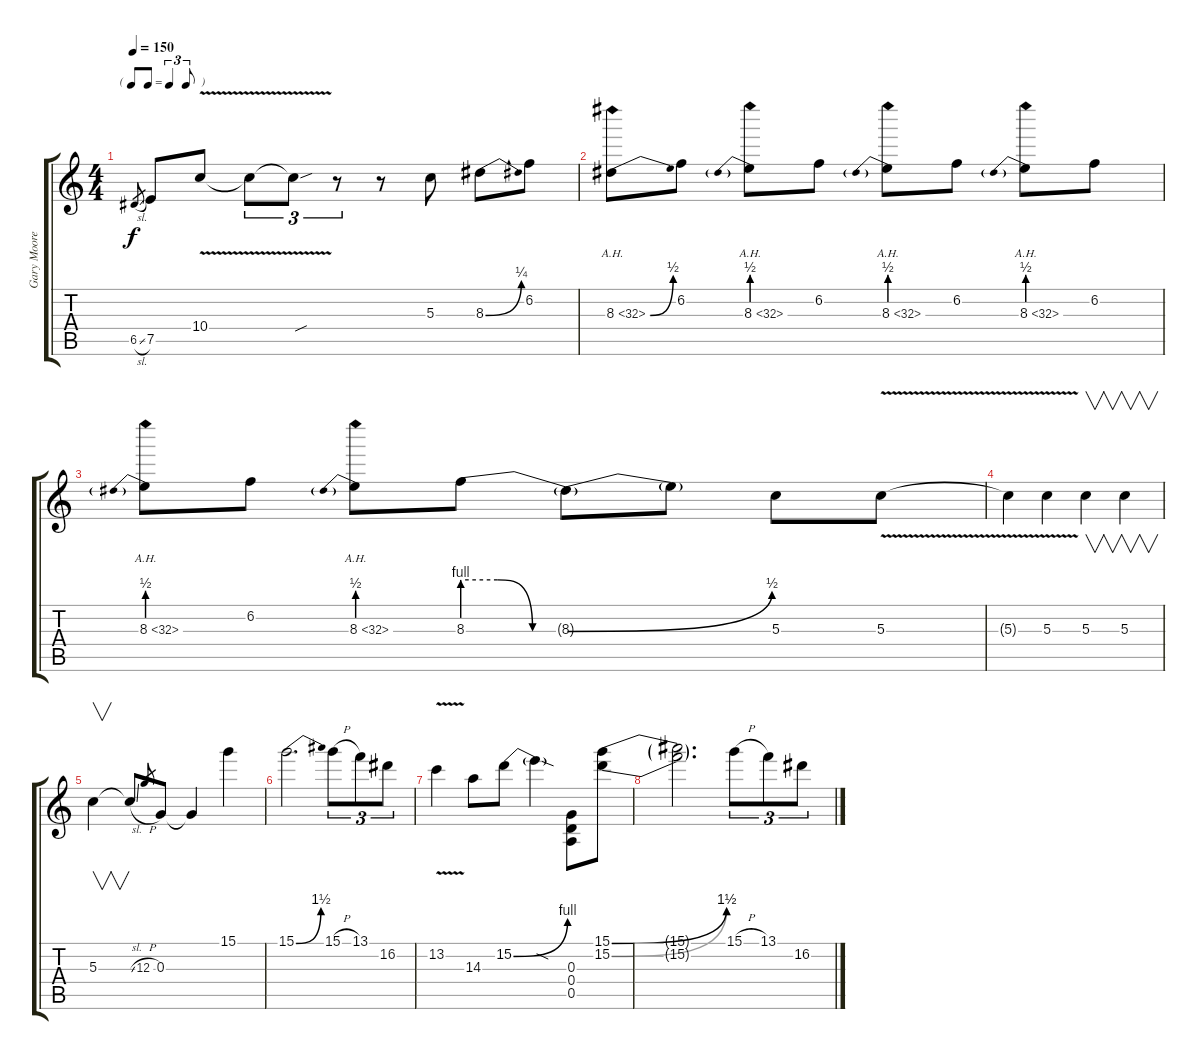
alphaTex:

\track ("Gary Moore - overdrive elctric" "Gary Moore") {instrument overdrivenguitar}
\staff {score tabs}
\tuning (E4 B3 G3 D3 A2 E2) {hide}
\ts (4 4)
\tf triplet8th
\tempo 150
\clef g2
\ks c
6.5{sl}.8{gr dy f} 7.5.8 10.4{v}.8 10.4{v t}.8{tu (3 2)} 10.4{sou t}.8{tu (3 2)} r.8{tu (3 2)} r.8 5.3.8 8.3{be (bend 0 0 60 1)}.8 6.2.8 |
8.3{be (bend 0 0 60 2) ah 24}.8 6.2.8 8.3{be (prebend 0 2 60 2) ah 24}.8 6.2.8 8.3{be (prebend 0 2 60 2) ah 24}.8 6.2.8 8.3{be (prebend 0 2 60 2) ah 24}.8 6.2.8 |
8.3{be (prebend 0 2 60 2) ah 24}.8 6.2.8 8.3{be (prebend 0 2 60 2) ah 24}.8 8.3{be (custom 0 4 20 4 40 0 60 0)}.8 8.3{be (bend 0 0 60 2) t}.8 8.3{t}.8 5.3.8 5.3{v}.8 |
5.3{v t}.4 5.3{v}.4 5.3.4{v} 5.3.4{v} |
5.3.4{v} 5.3{sl t}.8 12.3{h}.8{gr} 0.3.8 0.3{t}.4 15.1.4 |
15.1{be (bend 0 0 60 6)}.2{d} 15.1{h}.8{tu (3 2)} 13.1.8{tu (3 2)} 16.2.8{tu (3 2)} |
13.2{v}.4 14.3.8 15.2{be (bend 0 0 60 4)}.8 15.2{sod t}.4 (0.3 0.4 0.5).8 (15.1{be (bend 0 0 60 6)} 15.2{be (bend 0 0 60 6)}).8 |
(15.1{t} 15.2{t}).2{d} 15.1{h}.8{tu (3 2)} 13.1.8{tu (3 2)} 16.2.8{tu (3 2)}
